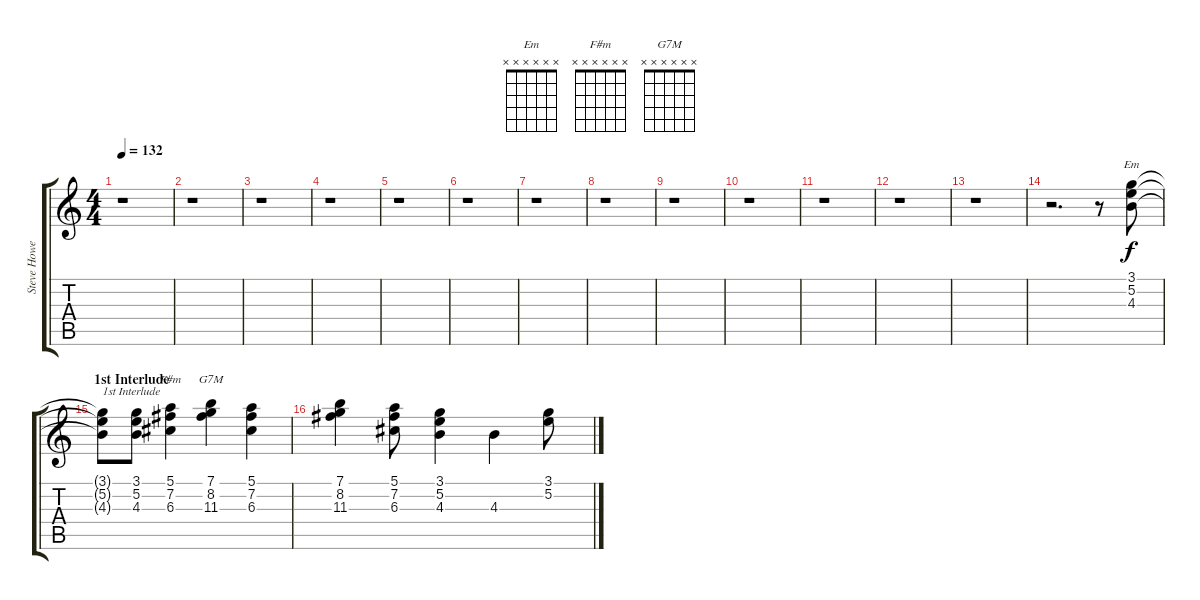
\track ("Steve Howe 1" "Steve Howe") {instrument acousticguitarnylon}
\staff {score tabs}
\tuning (E4 B3 G3 D3 A2 E2) {hide}
\chord ("Em" x x x x x x)
\chord ("F#m" x x x x x x)
\chord ("G7M" x x x x x x)
\ts (4 4)
\tempo 132
\clef g2
\ks c
r.1{dy f} |
r.1 |
r.1 |
r.1 |
r.1 |
r.1 |
r.1 |
r.1 |
r.1 |
r.1 |
r.1 |
r.1 |
r.1 |
r.2{d} r.8 (3.1 5.2 4.3).8{ch "Em"} |
\section ("" "1st Interlude")
(3.1{t} 5.2{t} 4.3{t}).8{txt "1st Interlude"} (3.1 5.2 4.3).8 (5.1 7.2 6.3).4{ch "F#m"} (7.1 8.2 11.3).4{ch "G7M"} (5.1 7.2 6.3).4 |
(7.1 8.2 11.3).4 (5.1 7.2 6.3).8 (3.1 5.2 4.3).4 4.3.4 (3.1 5.2).8
